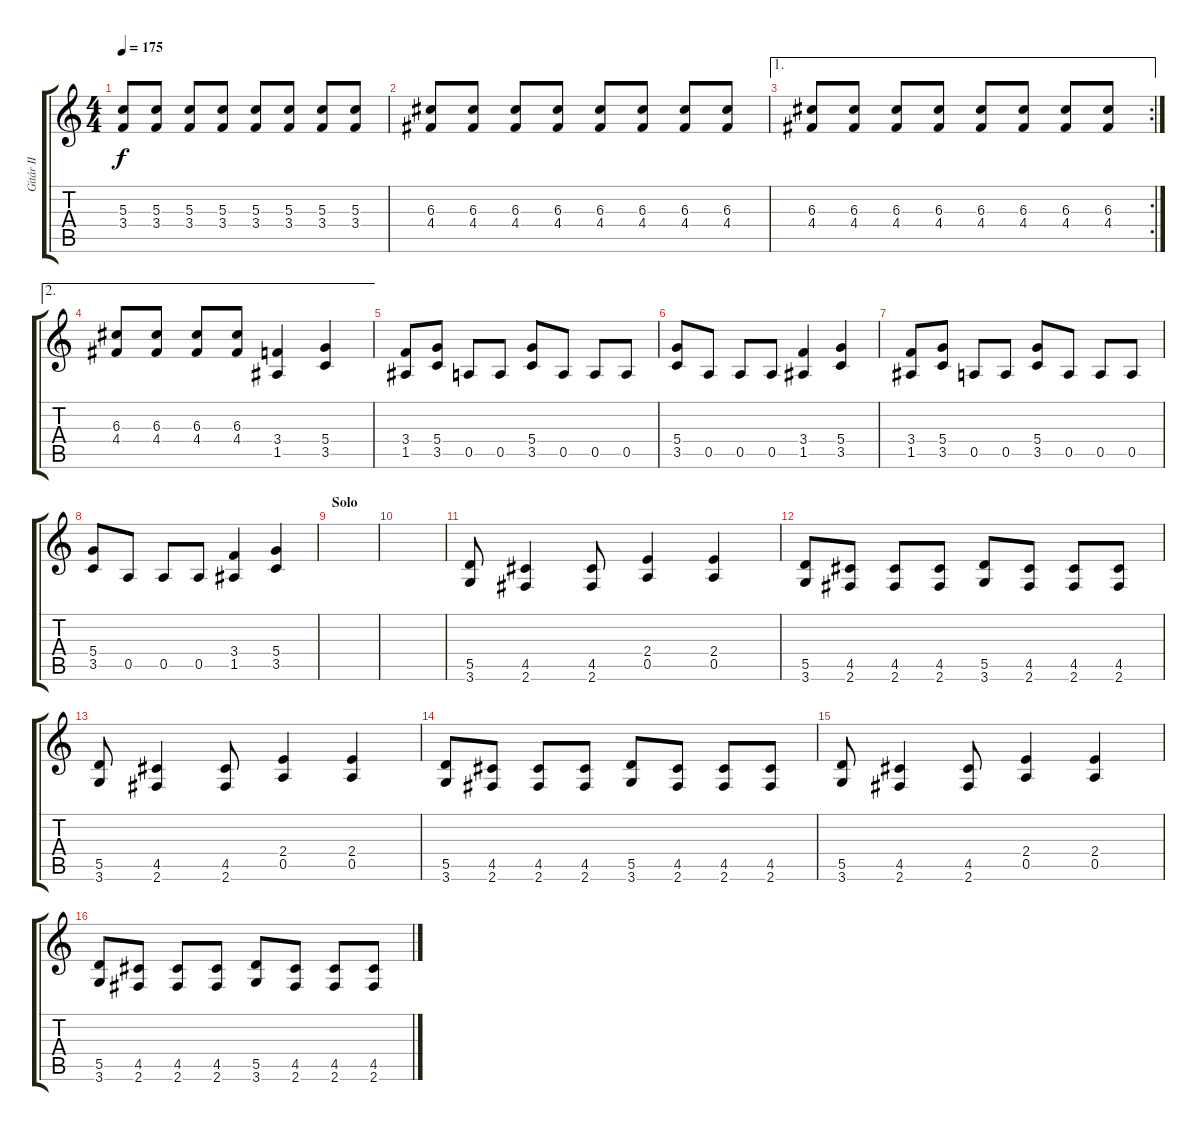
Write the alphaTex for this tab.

\track ("Gitár II" "Gitár II") {instrument overdrivenguitar}
\staff {score tabs}
\tuning (E4 B3 G3 D3 A2 E2) {hide}
\ts (4 4)
\tempo 175
\clef g2
\ks c
(5.3 3.4).8{dy f} (5.3 3.4).8 (5.3 3.4).8 (5.3 3.4).8 (5.3 3.4).8 (5.3 3.4).8 (5.3 3.4).8 (5.3 3.4).8 |
(6.3 4.4).8 (6.3 4.4).8 (6.3 4.4).8 (6.3 4.4).8 (6.3 4.4).8 (6.3 4.4).8 (6.3 4.4).8 (6.3 4.4).8 |
\ae 1
\rc 2
(6.3 4.4).8 (6.3 4.4).8 (6.3 4.4).8 (6.3 4.4).8 (6.3 4.4).8 (6.3 4.4).8 (6.3 4.4).8 (6.3 4.4).8 |
\ae 2
(6.3 4.4).8 (6.3 4.4).8 (6.3 4.4).8 (6.3 4.4).8 (3.4 1.5).4{volume 13} (5.4 3.5).4 |
(3.4 1.5).8 (5.4 3.5).8 0.5.8 0.5.8 (5.4 3.5).8 0.5.8 0.5.8 0.5.8 |
(5.4 3.5).8 0.5.8 0.5.8 0.5.8 (3.4 1.5).4 (5.4 3.5).4 |
(3.4 1.5).8 (5.4 3.5).8 0.5.8 0.5.8 (5.4 3.5).8 0.5.8 0.5.8 0.5.8 |
(5.4 3.5).8 0.5.8 0.5.8 0.5.8 (3.4 1.5).4 (5.4 3.5).4 |
\section ("" "Solo")
|
|
(5.5 3.6).8 (4.5 2.6).4 (4.5 2.6).8 (2.4 0.5).4 (2.4 0.5).4 |
(5.5 3.6).8 (4.5 2.6).8 (4.5 2.6).8 (4.5 2.6).8 (5.5 3.6).8 (4.5 2.6).8 (4.5 2.6).8 (4.5 2.6).8 |
(5.5 3.6).8 (4.5 2.6).4 (4.5 2.6).8 (2.4 0.5).4 (2.4 0.5).4 |
(5.5 3.6).8 (4.5 2.6).8 (4.5 2.6).8 (4.5 2.6).8 (5.5 3.6).8 (4.5 2.6).8 (4.5 2.6).8 (4.5 2.6).8 |
(5.5 3.6).8 (4.5 2.6).4 (4.5 2.6).8 (2.4 0.5).4 (2.4 0.5).4 |
(5.5 3.6).8 (4.5 2.6).8 (4.5 2.6).8 (4.5 2.6).8 (5.5 3.6).8 (4.5 2.6).8 (4.5 2.6).8 (4.5 2.6).8
